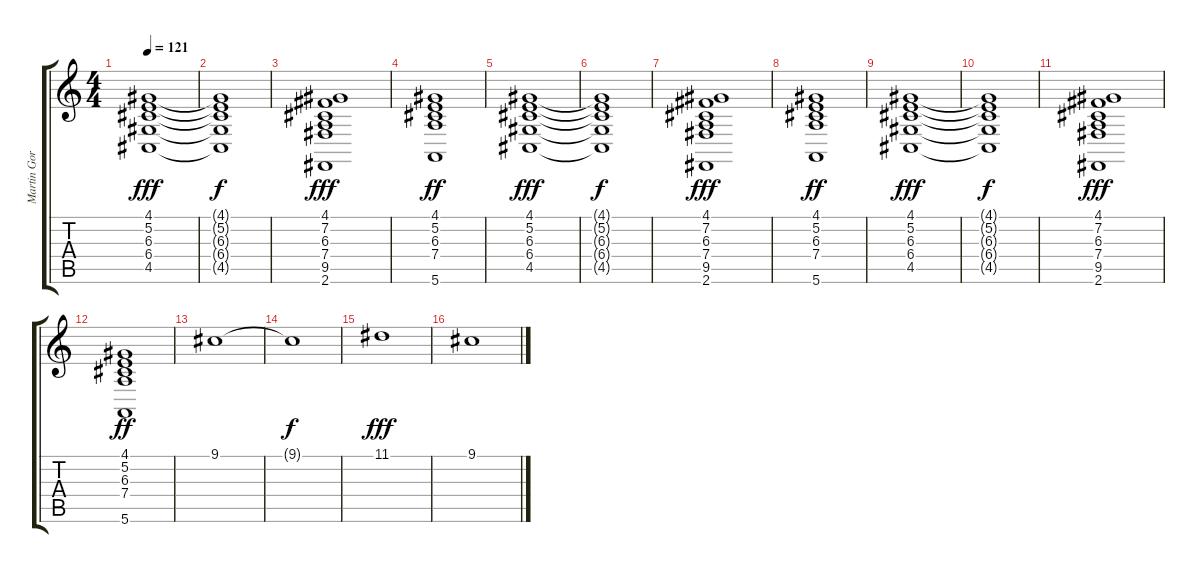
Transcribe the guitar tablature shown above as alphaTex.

\track ("Martin Gore - Synth I" "Martin Gor") {instrument fx7echoes}
\staff {score tabs}
\tuning (E4 B3 G3 D3 A2 E2) {hide}
\ts (4 4)
\tempo 121
\clef g2
\ks c
(4.1 5.2 6.3 6.4 4.5).1{dy fff} |
(4.1{t} 5.2{t} 6.3{t} 6.4{t} 4.5{t}).1{dy f} |
(4.1 7.2 6.3 7.4 9.5 2.6).1{dy fff} |
(4.1 5.2 6.3 7.4 5.6).1{dy ff} |
(4.1 5.2 6.3 6.4 4.5).1{dy fff} |
(4.1{t} 5.2{t} 6.3{t} 6.4{t} 4.5{t}).1{dy f} |
(4.1 7.2 6.3 7.4 9.5 2.6).1{dy fff} |
(4.1 5.2 6.3 7.4 5.6).1{dy ff} |
(4.1 5.2 6.3 6.4 4.5).1{dy fff} |
(4.1{t} 5.2{t} 6.3{t} 6.4{t} 4.5{t}).1{dy f} |
(4.1 7.2 6.3 7.4 9.5 2.6).1{dy fff} |
(4.1 5.2 6.3 7.4 5.6).1{dy ff} |
9.1.1 |
9.1{t}.1{dy f} |
11.1.1{dy fff} |
9.1.1
